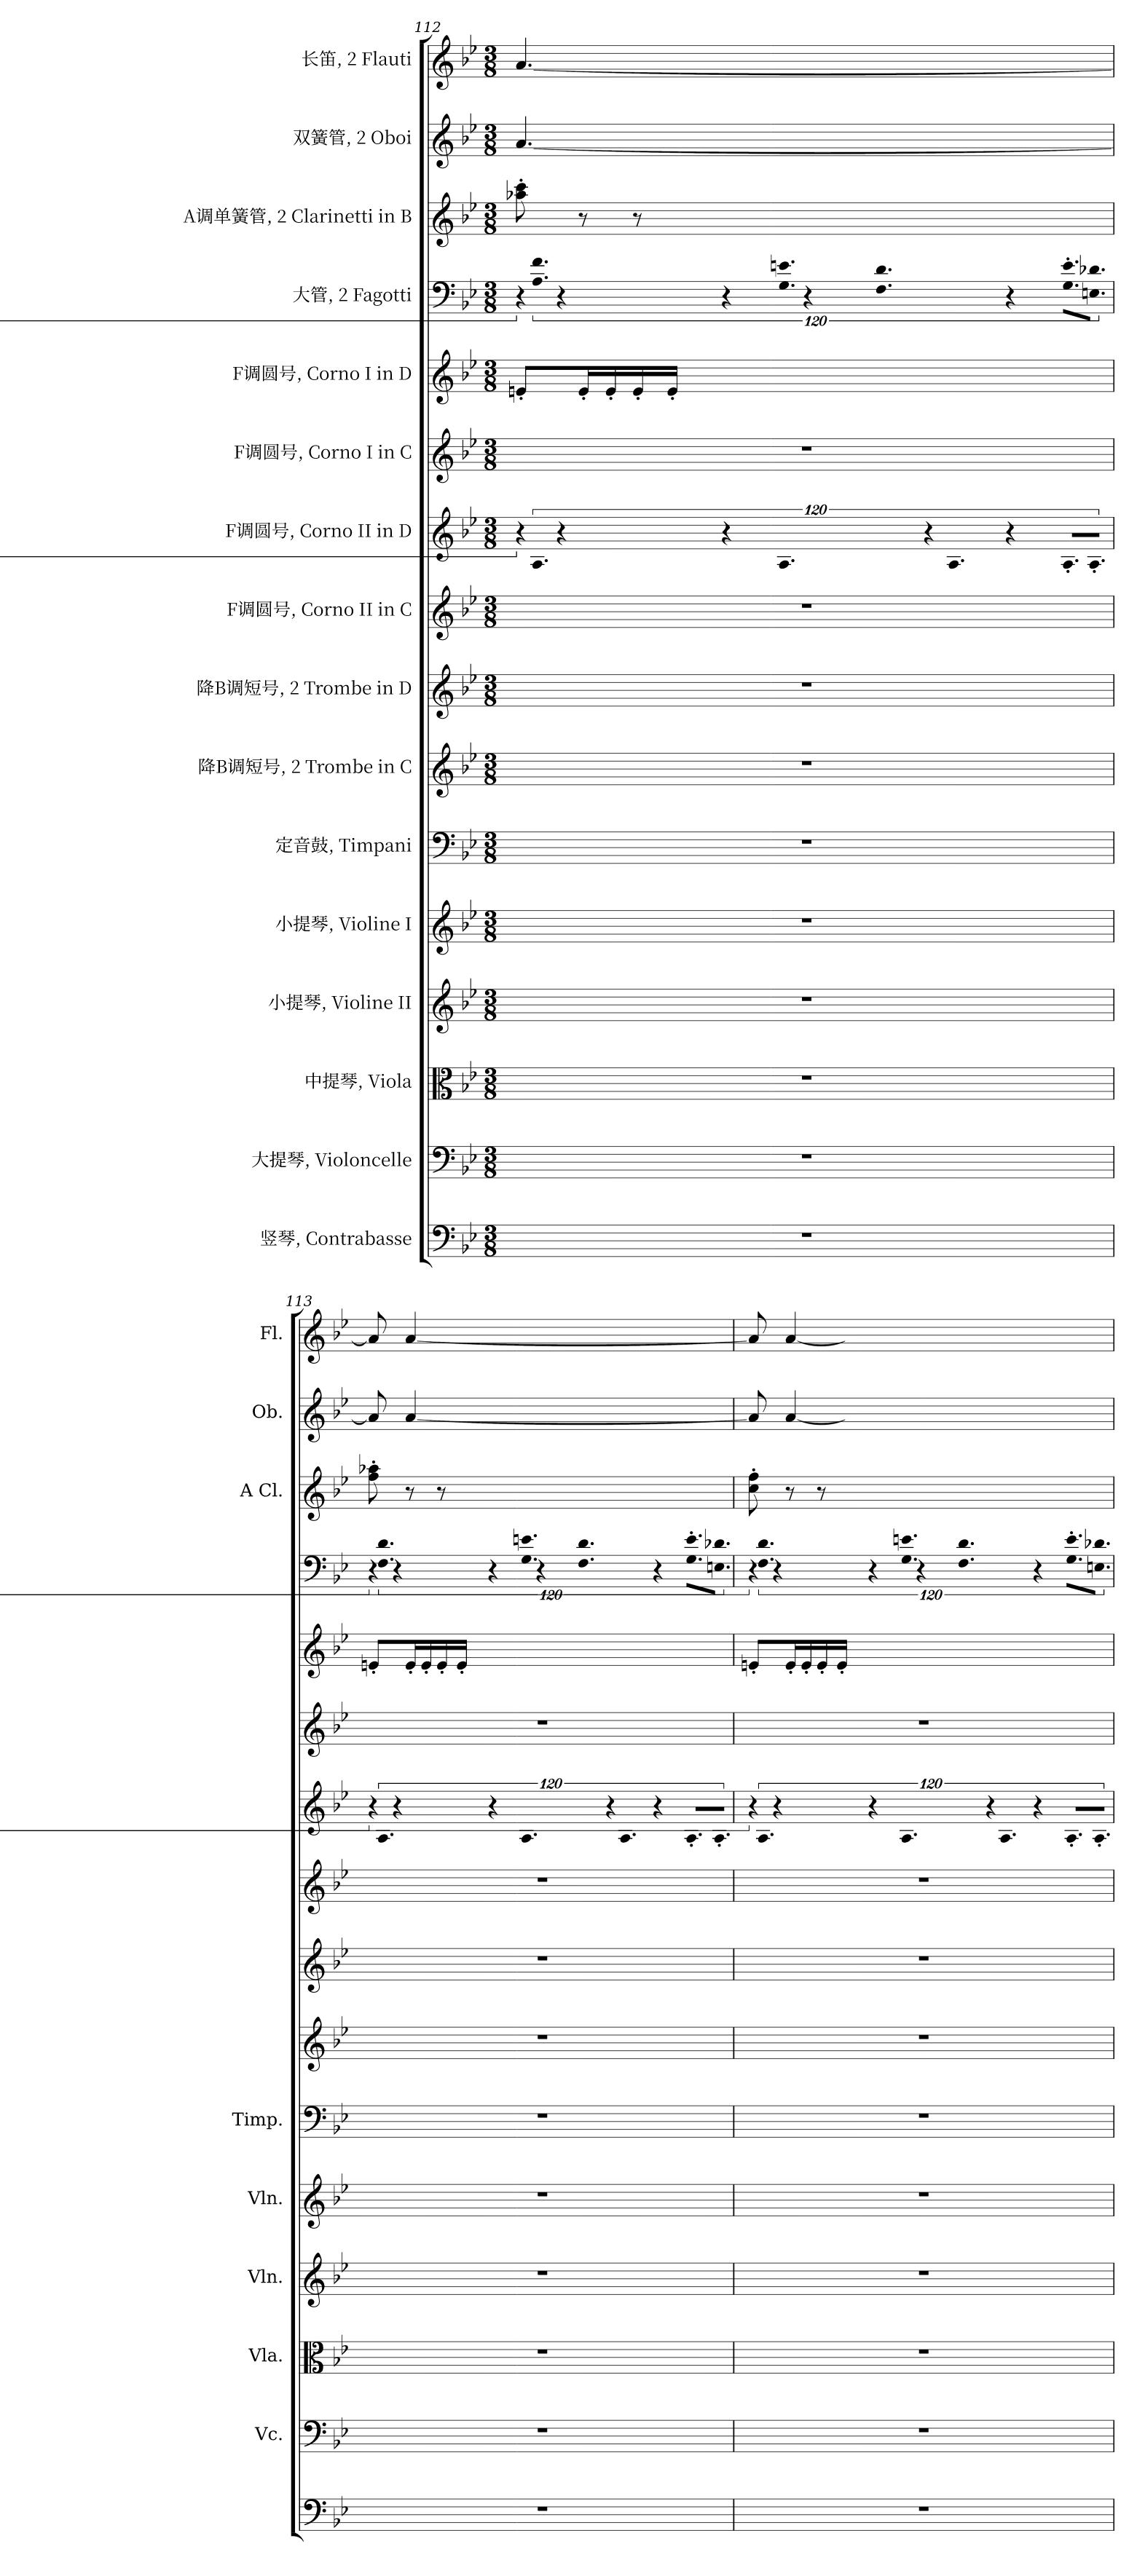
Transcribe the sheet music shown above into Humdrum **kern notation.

**kern	**kern	**kern	**kern	**kern	**kern	**kern	**kern	**kern	**kern	**kern	**kern	**kern	**kern	**kern	**kern
*part16	*part15	*part14	*part13	*part12	*part11	*part10	*part9	*part8	*part7	*part6	*part5	*part4	*part3	*part2	*part1
*staff16	*staff15	*staff14	*staff13	*staff12	*staff11	*staff10	*staff9	*staff8	*staff7	*staff6	*staff5	*staff4	*staff3	*staff2	*staff1
*I"竖琴, Contrabasse	*I"大提琴, Violoncelle	*I"中提琴, Viola	*I"小提琴, Violine II	*I"小提琴, Violine I	*I"定音鼓, Timpani	*I"降B调短号, 2 Trombe in C	*I"降B调短号, 2 Trombe in D	*I"F调圆号, Corno II in C	*I"F调圆号, Corno II in D	*I"F调圆号, Corno I in C	*I"F调圆号, Corno I in D	*I"大管, 2 Fagotti	*I"A调单簧管, 2 Clarinetti in B	*I"双簧管, 2 Oboi	*I"长笛, 2 Flauti
*	*I'Vc.	*I'Vla.	*I'Vln.	*I'Vln.	*I'Timp.	*	*	*	*	*	*	*	*I'A Cl.	*I'Ob.	*I'Fl.
*clefF4	*clefF4	*clefC3	*clefG2	*clefG2	*clefF4	*clefG2	*clefG2	*clefG2	*clefG2	*clefG2	*clefG2	*clefF4	*clefG2	*clefG2	*clefG2
*	*	*	*	*	*	*ITrd1c2	*ITrd1c2	*ITrd4c7	*ITrd4c7	*ITrd4c7	*ITrd4c7	*	*ITrd2c3	*	*
*k[b-e-]	*k[b-e-]	*k[b-e-]	*k[b-e-]	*k[b-e-]	*k[b-e-]	*k[b-e-a-d-]	*k[b-e-a-d-]	*k[b-e-a-]	*k[b-e-a-]	*k[b-e-a-]	*k[b-e-a-]	*k[b-e-]	*k[f#]	*k[b-e-]	*k[b-e-]
*M3/8	*M3/8	*M3/8	*M3/8	*M3/8	*M3/8	*M3/8	*M3/8	*M3/8	*M3/8	*M3/8	*M3/8	*M3/8	*M3/8	*M3/8	*M3/8
*MM117	*MM117	*MM117	*MM117	*MM117	*MM117	*MM117	*MM117	*MM117	*MM117	*MM117	*MM117	*MM117	*MM117	*MM117	*MM117
=112	=112	=112	=112	=112	=112	=112	=112	=112	=112	=112	=112	=112	=112	=112	=112
!	!	!	!	!	!	!	!	!	!LO:N:vis=64.	!	!	!LO:N:vis=64.	!	!	!
4.r	4.r	4.r	4.r	4.r	4.r	4.r	4.r	4.r	640%17r	4.r	8An'/L	640%17r	8ffn\' 8aa\'	[4.a/	[4.a/
!	!	!	!	!	!	!	!	!	!LO:N:vis=32.	!	!	!LO:N:vis=32.	!	!	!
.	.	.	.	.	.	.	.	.	1920%103D/	.	.	1920%103A\ 1920%103f\	.	.	.
!	!	!	!	!	!	!	!	!	!LO:N:vis=64.	!	!	!LO:N:vis=64.	!	!	!
.	.	.	.	.	.	.	.	.	640%17r	.	.	640%17r	.	.	.
.	.	.	.	.	.	.	.	.	1920ryy	.	.	1920ryy	.	.	.
!	!	!	!	!	!	!	!	!	!LO:N:vis=64.	!	!	!LO:N:vis=64.	!	!	!
.	.	.	.	.	.	.	.	.	640%17r	.	.	640%17r	.	.	.
.	.	.	.	.	.	.	.	.	.	.	16A'/L	.	8r	.	.
!	!	!	!	!	!	!	!	!	!LO:N:vis=32.	!	!	!LO:N:vis=32.	!	!	!
.	.	.	.	.	.	.	.	.	640%17D/	.	.	1920%103G\ 1920%103en\	.	.	.
.	.	.	.	.	.	.	.	.	1920ryy	.	.	.	.	.	.
!	!	!	!	!	!	!	!	!	!LO:N:vis=32.	!	!	!	!	!	!
.	.	.	.	.	.	.	.	.	1920%103r	.	.	.	.	.	.
!	!	!	!	!	!	!	!	!	!	!	!	!LO:N:vis=64.	!	!	!
.	.	.	.	.	.	.	.	.	.	.	16A'/	640%17r	.	.	.
!	!	!	!	!	!	!	!	!	!	!	!	!LO:N:vis=32.	!	!	!
.	.	.	.	.	.	.	.	.	.	.	.	640%17F\ 640%17d\	.	.	.
!	!	!	!	!	!	!	!	!	!LO:N:vis=32.	!	!	!	!	!	!
.	.	.	.	.	.	.	.	.	640%17D/	.	.	.	.	.	.
.	.	.	.	.	.	.	.	.	.	.	.	1920ryy	.	.	.
!	!	!	!	!	!	!	!	!	!LO:N:vis=64.	!	!	!LO:N:vis=64.	!	!	!
.	.	.	.	.	.	.	.	.	640%17r	.	.	640%17r	.	.	.
.	.	.	.	.	.	.	.	.	.	.	16A'/	.	8r	.	.
!	!	!	!	!	!	!	!	!	!LO:N:vis=32.	!	!	!LO:N:vis=32.	!	!	!
.	.	.	.	.	.	.	.	.	1920%103D'/LLL	.	.	1920%103G\' 1920%103e\'LLL	.	.	.
.	.	.	.	.	.	.	.	.	.	.	16A'/JJ	.	.	.	.
!	!	!	!	!	!	!	!	!	!LO:N:vis=32.	!	!	!LO:N:vis=32.	!	!	!
.	.	.	.	.	.	.	.	.	1920%103D'/JJJ	.	.	1920%103En\ 1920%103d-X\JJJ	.	.	.
!!LO:PB:g=z
=113	=113	=113	=113	=113	=113	=113	=113	=113	=113	=113	=113	=113	=113	=113	=113
*	*	*	*	*	*	*	*	*	*	*	*	*	*	*	*MM117
!	!	!	!	!	!	!	!	!	!LO:N:vis=64.	!	!	!LO:N:vis=64.	!	!	!
4.r	4.r	4.r	4.r	4.r	4.r	4.r	4.r	4.r	640%17r	4.r	8An'/L	640%17r	8dd\' 8ffn\'	8a/]	8a/]
!	!	!	!	!	!	!	!	!	!LO:N:vis=32.	!	!	!LO:N:vis=32.	!	!	!
.	.	.	.	.	.	.	.	.	1920%103D/	.	.	1920%103F\ 1920%103d\	.	.	.
!	!	!	!	!	!	!	!	!	!LO:N:vis=64.	!	!	!LO:N:vis=64.	!	!	!
.	.	.	.	.	.	.	.	.	640%17r	.	.	640%17r	.	.	.
.	.	.	.	.	.	.	.	.	1920ryy	.	.	1920ryy	.	.	.
!	!	!	!	!	!	!	!	!	!LO:N:vis=64.	!	!	!LO:N:vis=64.	!	!	!
.	.	.	.	.	.	.	.	.	640%17r	.	.	640%17r	.	.	.
*	*	*	*	*	*	*	*	*	*	*	*	*	*	*	*MM127
.	.	.	.	.	.	.	.	.	.	.	16A'/L	.	8r	[4a/	[4a/
!	!	!	!	!	!	!	!	!	!LO:N:vis=32.	!	!	!LO:N:vis=32.	!	!	!
.	.	.	.	.	.	.	.	.	640%17D/	.	.	1920%103G\ 1920%103en\	.	.	.
.	.	.	.	.	.	.	.	.	1920ryy	.	.	.	.	.	.
!	!	!	!	!	!	!	!	!	!LO:N:vis=32.	!	!	!	!	!	!
.	.	.	.	.	.	.	.	.	1920%103r	.	.	.	.	.	.
!	!	!	!	!	!	!	!	!	!	!	!	!LO:N:vis=64.	!	!	!
.	.	.	.	.	.	.	.	.	.	.	16A'/	640%17r	.	.	.
!	!	!	!	!	!	!	!	!	!	!	!	!LO:N:vis=32.	!	!	!
.	.	.	.	.	.	.	.	.	.	.	.	640%17F\ 640%17d\	.	.	.
!	!	!	!	!	!	!	!	!	!LO:N:vis=32.	!	!	!	!	!	!
.	.	.	.	.	.	.	.	.	640%17D/	.	.	.	.	.	.
.	.	.	.	.	.	.	.	.	.	.	.	1920ryy	.	.	.
!	!	!	!	!	!	!	!	!	!LO:N:vis=64.	!	!	!LO:N:vis=64.	!	!	!
.	.	.	.	.	.	.	.	.	640%17r	.	.	640%17r	.	.	.
.	.	.	.	.	.	.	.	.	.	.	16A'/	.	8r	.	.
!	!	!	!	!	!	!	!	!	!LO:N:vis=32.	!	!	!LO:N:vis=32.	!	!	!
.	.	.	.	.	.	.	.	.	1920%103D'/LLL	.	.	1920%103G\' 1920%103e\'LLL	.	.	.
.	.	.	.	.	.	.	.	.	.	.	16A'/JJ	.	.	.	.
!	!	!	!	!	!	!	!	!	!LO:N:vis=32.	!	!	!LO:N:vis=32.	!	!	!
.	.	.	.	.	.	.	.	.	1920%103D'/JJJ	.	.	1920%103En\ 1920%103d-X\JJJ	.	.	.
=114	=114	=114	=114	=114	=114	=114	=114	=114	=114	=114	=114	=114	=114	=114	=114
*	*	*	*	*	*	*	*	*	*	*	*	*	*	*	*MM117
!	!	!	!	!	!	!	!	!	!LO:N:vis=64.	!	!	!LO:N:vis=64.	!	!	!
4.r	4.r	4.r	4.r	4.r	4.r	4.r	4.r	4.r	640%17r	4.r	8An'/L	640%17r	8a\' 8dd\'	8a/]	8a/]
!	!	!	!	!	!	!	!	!	!LO:N:vis=32.	!	!	!LO:N:vis=32.	!	!	!
.	.	.	.	.	.	.	.	.	1920%103D/	.	.	1920%103F\ 1920%103d\	.	.	.
!	!	!	!	!	!	!	!	!	!LO:N:vis=64.	!	!	!LO:N:vis=64.	!	!	!
.	.	.	.	.	.	.	.	.	640%17r	.	.	640%17r	.	.	.
.	.	.	.	.	.	.	.	.	1920ryy	.	.	1920ryy	.	.	.
!	!	!	!	!	!	!	!	!	!LO:N:vis=64.	!	!	!LO:N:vis=64.	!	!	!
.	.	.	.	.	.	.	.	.	640%17r	.	.	640%17r	.	.	.
*	*	*	*	*	*	*	*	*	*	*	*	*	*	*	*MM122
.	.	.	.	.	.	.	.	.	.	.	16A'/L	.	8r	[4a/	[4a/
!	!	!	!	!	!	!	!	!	!LO:N:vis=32.	!	!	!LO:N:vis=32.	!	!	!
.	.	.	.	.	.	.	.	.	640%17D/	.	.	1920%103G\ 1920%103en\	.	.	.
.	.	.	.	.	.	.	.	.	1920ryy	.	.	.	.	.	.
!	!	!	!	!	!	!	!	!	!LO:N:vis=32.	!	!	!	!	!	!
.	.	.	.	.	.	.	.	.	1920%103r	.	.	.	.	.	.
!	!	!	!	!	!	!	!	!	!	!	!	!LO:N:vis=64.	!	!	!
.	.	.	.	.	.	.	.	.	.	.	16A'/	640%17r	.	.	.
!	!	!	!	!	!	!	!	!	!	!	!	!LO:N:vis=32.	!	!	!
.	.	.	.	.	.	.	.	.	.	.	.	640%17F\ 640%17d\	.	.	.
!	!	!	!	!	!	!	!	!	!LO:N:vis=32.	!	!	!	!	!	!
.	.	.	.	.	.	.	.	.	640%17D/	.	.	.	.	.	.
.	.	.	.	.	.	.	.	.	.	.	.	1920ryy	.	.	.
!	!	!	!	!	!	!	!	!	!LO:N:vis=64.	!	!	!LO:N:vis=64.	!	!	!
.	.	.	.	.	.	.	.	.	640%17r	.	.	640%17r	.	.	.
.	.	.	.	.	.	.	.	.	.	.	16A'/	.	8r	.	.
!	!	!	!	!	!	!	!	!	!LO:N:vis=32.	!	!	!LO:N:vis=32.	!	!	!
.	.	.	.	.	.	.	.	.	1920%103D'/LLL	.	.	1920%103G\' 1920%103e\'LLL	.	.	.
.	.	.	.	.	.	.	.	.	.	.	16A'/JJ	.	.	.	.
!	!	!	!	!	!	!	!	!	!LO:N:vis=32.	!	!	!LO:N:vis=32.	!	!	!
.	.	.	.	.	.	.	.	.	1920%103D'/JJJ	.	.	1920%103En\ 1920%103d-X\JJJ	.	.	.
=	=	=	=	=	=	=	=	=	=	=	=	=	=	=	=
*-	*-	*-	*-	*-	*-	*-	*-	*-	*-	*-	*-	*-	*-	*-	*-
